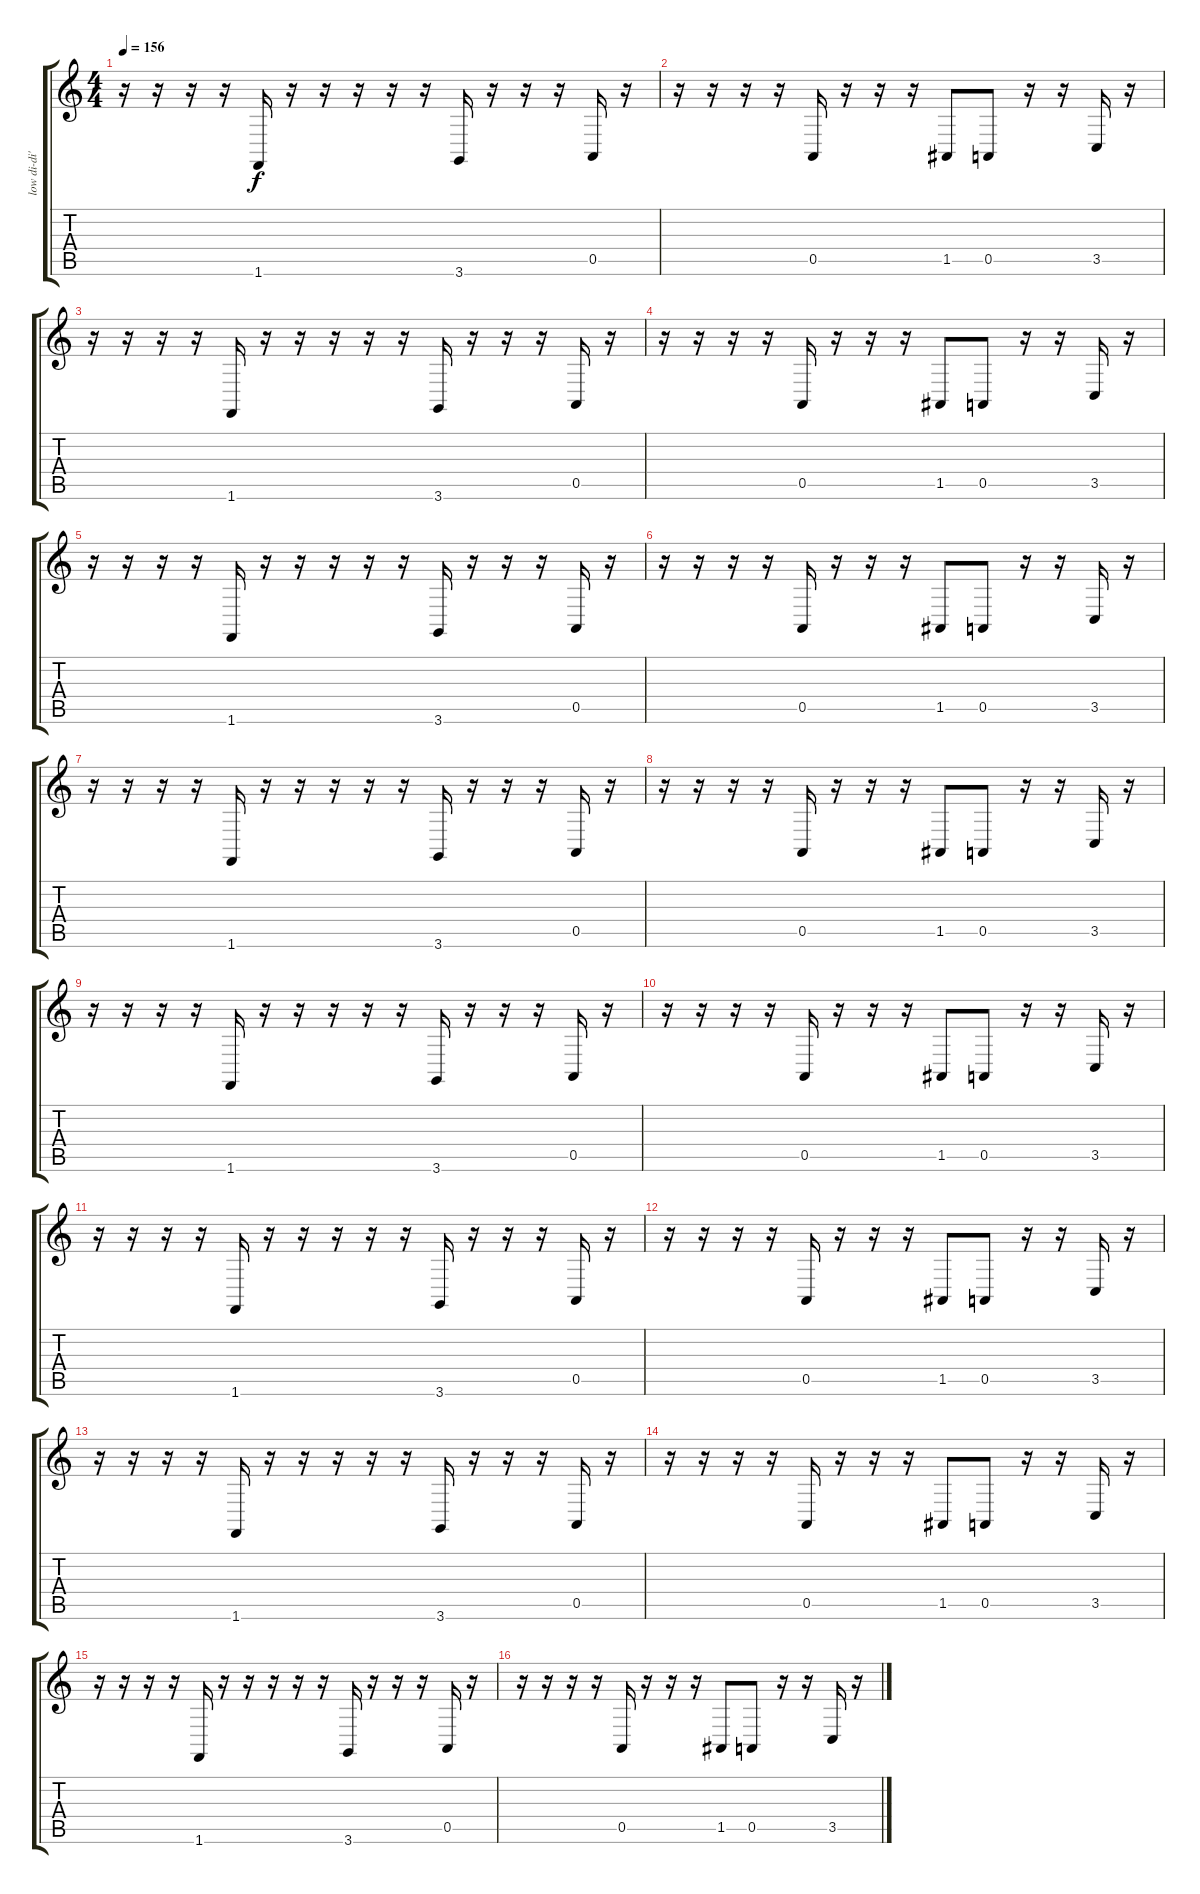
\track ("low di-di's" "low di-di'") {instrument koto}
\staff {score tabs}
\tuning (E4 B3 G3 D3 A2 E2) {hide}
\ts (4 4)
\tempo 156
\clef g2
\ks c
r.16{dy f} r.16 r.16 r.16 1.6.16 r.16 r.16 r.16 r.16 r.16 3.6.16 r.16 r.16 r.16 0.5.16 r.16 |
r.16 r.16 r.16 r.16 0.5.16 r.16 r.16 r.16 1.5.8 0.5.8 r.16 r.16 3.5.16 r.16 |
r.16 r.16 r.16 r.16 1.6.16 r.16 r.16 r.16 r.16 r.16 3.6.16 r.16 r.16 r.16 0.5.16 r.16 |
r.16 r.16 r.16 r.16 0.5.16 r.16 r.16 r.16 1.5.8 0.5.8 r.16 r.16 3.5.16 r.16 |
r.16 r.16 r.16 r.16 1.6.16 r.16 r.16 r.16 r.16 r.16 3.6.16 r.16 r.16 r.16 0.5.16 r.16 |
r.16 r.16 r.16 r.16 0.5.16 r.16 r.16 r.16 1.5.8 0.5.8 r.16 r.16 3.5.16 r.16 |
r.16 r.16 r.16 r.16 1.6.16 r.16 r.16 r.16 r.16 r.16 3.6.16 r.16 r.16 r.16 0.5.16 r.16 |
r.16 r.16 r.16 r.16 0.5.16 r.16 r.16 r.16 1.5.8 0.5.8 r.16 r.16 3.5.16 r.16 |
r.16 r.16 r.16 r.16 1.6.16 r.16 r.16 r.16 r.16 r.16 3.6.16 r.16 r.16 r.16 0.5.16 r.16 |
r.16 r.16 r.16 r.16 0.5.16 r.16 r.16 r.16 1.5.8 0.5.8 r.16 r.16 3.5.16 r.16 |
r.16 r.16 r.16 r.16 1.6.16 r.16 r.16 r.16 r.16 r.16 3.6.16 r.16 r.16 r.16 0.5.16 r.16 |
r.16 r.16 r.16 r.16 0.5.16 r.16 r.16 r.16 1.5.8 0.5.8 r.16 r.16 3.5.16 r.16 |
r.16 r.16 r.16 r.16 1.6.16 r.16 r.16 r.16 r.16 r.16 3.6.16 r.16 r.16 r.16 0.5.16 r.16 |
r.16 r.16 r.16 r.16 0.5.16 r.16 r.16 r.16 1.5.8 0.5.8 r.16 r.16 3.5.16 r.16 |
r.16 r.16 r.16 r.16 1.6.16 r.16 r.16 r.16 r.16 r.16 3.6.16 r.16 r.16 r.16 0.5.16 r.16 |
r.16 r.16 r.16 r.16 0.5.16 r.16 r.16 r.16 1.5.8 0.5.8 r.16 r.16 3.5.16 r.16
